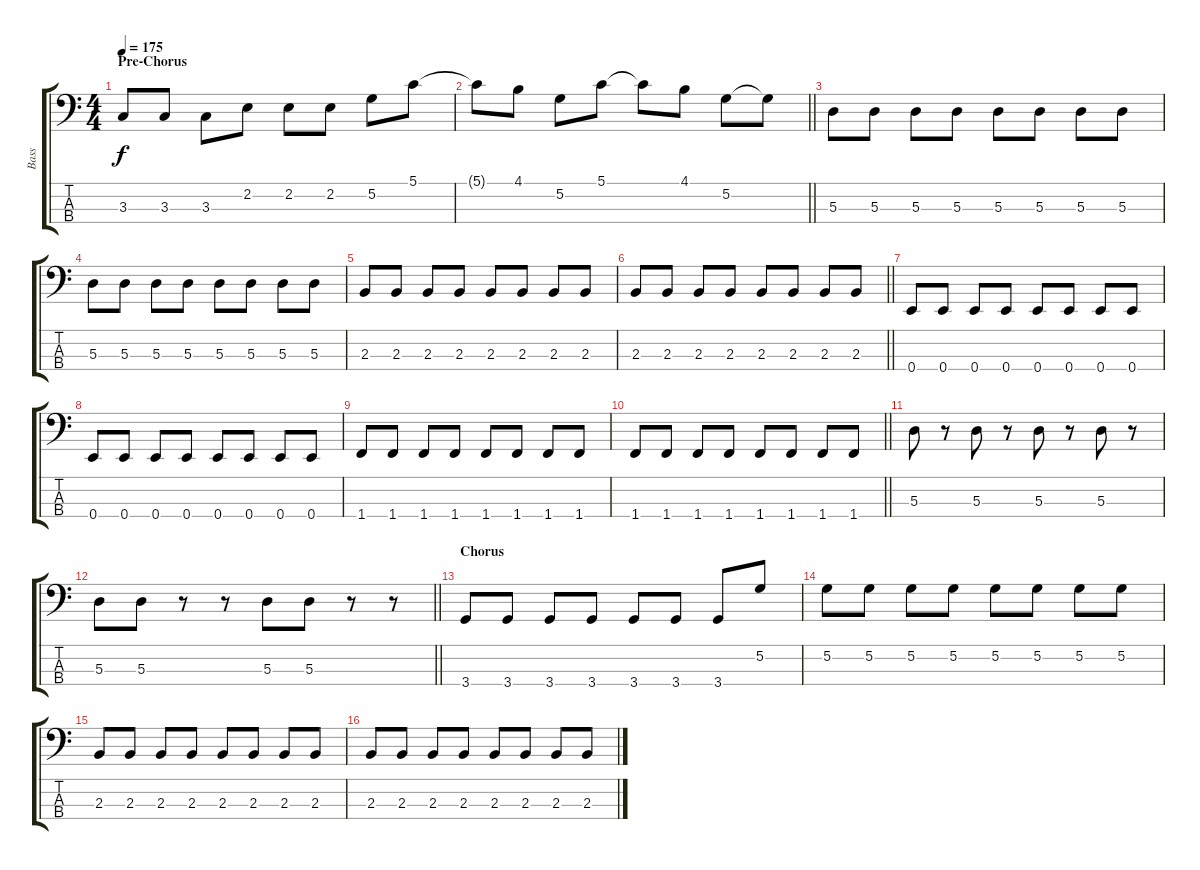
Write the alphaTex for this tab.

\track ("Bass" "Bass") {instrument electricbassfinger}
\staff {score tabs}
\tuning (G2 D2 A1 E1) {hide}
\ts (4 4)
\section ("" "Pre-Chorus")
\tempo 175
\clef f4
\ks c
3.3.8{dy f} 3.3.8 3.3.8 2.2.8 2.2.8 2.2.8 5.2.8 5.1.8 |
\barLineRight lightlight
5.1{t}.8 4.1.8 5.2.8 5.1.8 5.1{t}.8 4.1.8 5.2.8 5.2{t}.8 |
5.3.8 5.3.8 5.3.8 5.3.8 5.3.8 5.3.8 5.3.8 5.3.8 |
5.3.8 5.3.8 5.3.8 5.3.8 5.3.8 5.3.8 5.3.8 5.3.8 |
2.3.8 2.3.8 2.3.8 2.3.8 2.3.8 2.3.8 2.3.8 2.3.8 |
\barLineRight lightlight
2.3.8 2.3.8 2.3.8 2.3.8 2.3.8 2.3.8 2.3.8 2.3.8 |
0.4.8 0.4.8 0.4.8 0.4.8 0.4.8 0.4.8 0.4.8 0.4.8 |
0.4.8 0.4.8 0.4.8 0.4.8 0.4.8 0.4.8 0.4.8 0.4.8 |
1.4.8 1.4.8 1.4.8 1.4.8 1.4.8 1.4.8 1.4.8 1.4.8 |
\barLineRight lightlight
1.4.8 1.4.8 1.4.8 1.4.8 1.4.8 1.4.8 1.4.8 1.4.8 |
5.3.8 r.8 5.3.8 r.8 5.3.8 r.8 5.3.8 r.8 |
\barLineRight lightlight
5.3.8 5.3.8 r.8 r.8 5.3.8 5.3.8 r.8 r.8 |
\section ("" "Chorus")
3.4.8 3.4.8 3.4.8 3.4.8 3.4.8 3.4.8 3.4.8 5.2.8 |
5.2.8 5.2.8 5.2.8 5.2.8 5.2.8 5.2.8 5.2.8 5.2.8 |
2.3.8 2.3.8 2.3.8 2.3.8 2.3.8 2.3.8 2.3.8 2.3.8 |
2.3.8 2.3.8 2.3.8 2.3.8 2.3.8 2.3.8 2.3.8 2.3.8
